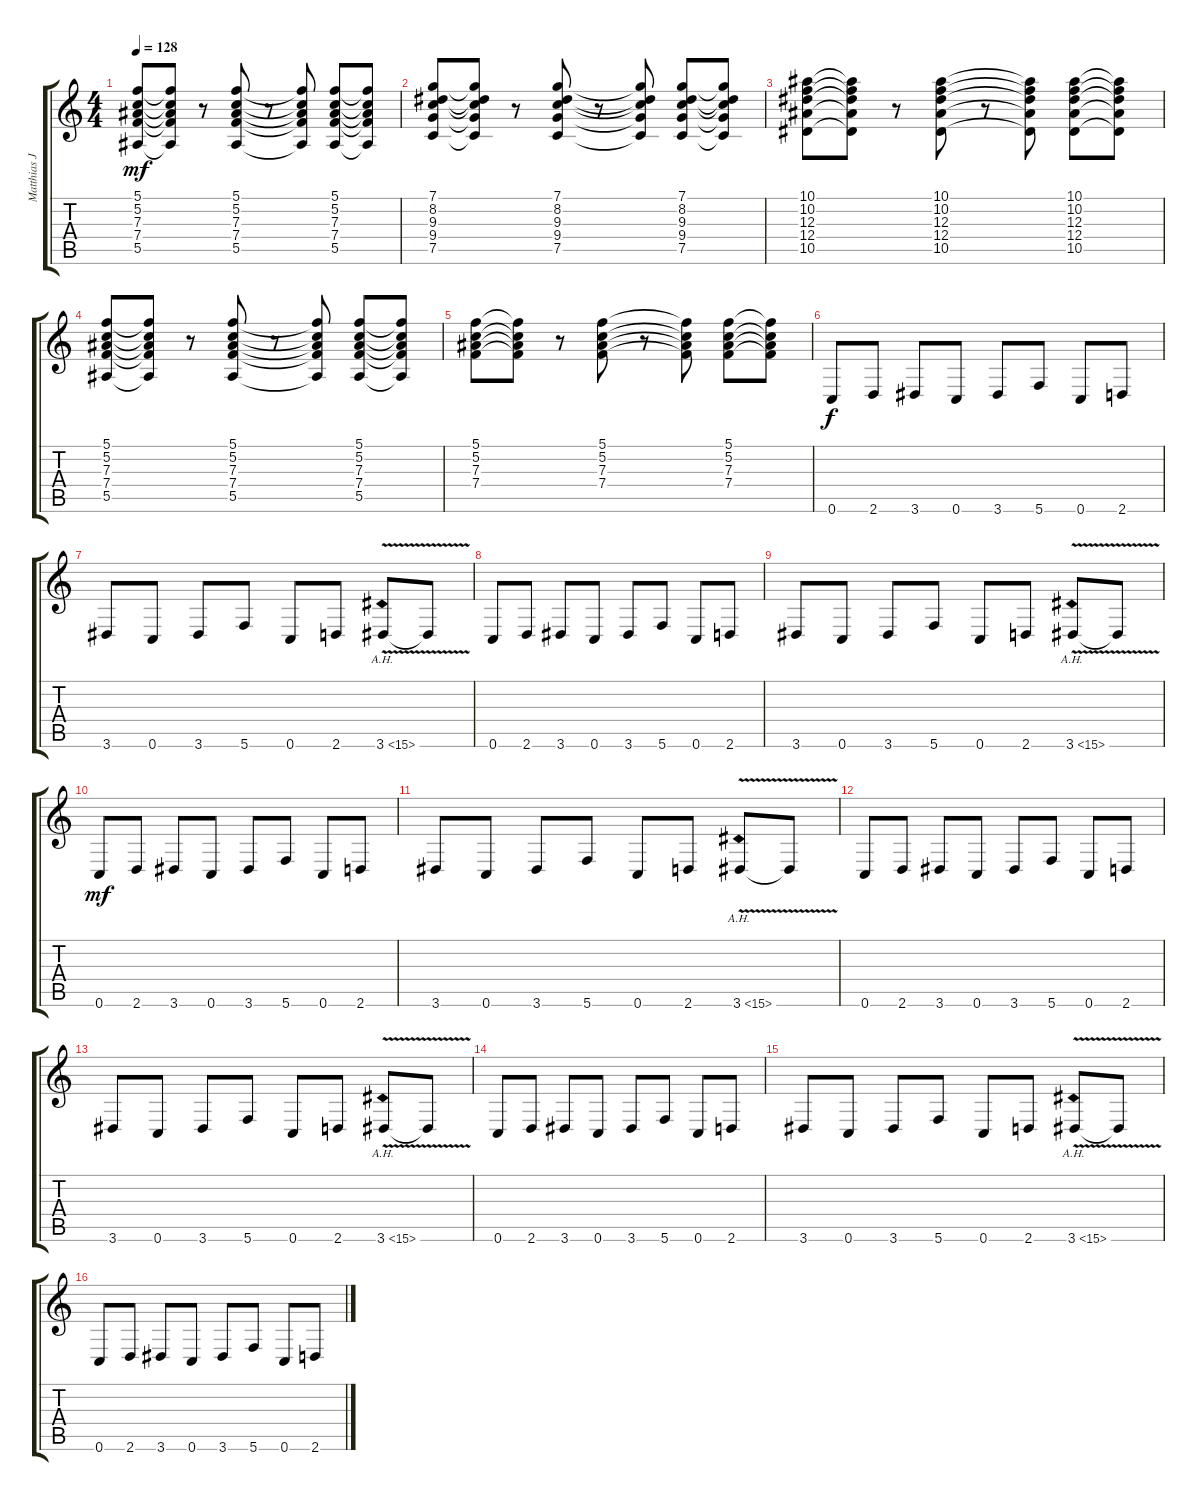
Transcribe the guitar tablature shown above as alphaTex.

\track ("Matthias Jabs" "Matthias J") {instrument distortionguitar}
\staff {score tabs}
\tuning (C4 G3 Eb3 Bb2 F2 C2) {hide}
\ts (4 4)
\tempo 128
\clef g2
\ks c
(5.1 5.2 7.3 7.4 5.5).8{dy mf} (5.1{t} 5.2{t} 7.3{t} 7.4{t} 5.5{t}).8 r.8 (5.1 5.2 7.3 7.4 5.5).8 r.8 (5.1{t} 5.2{t} 7.3{t} 7.4{t} 5.5{t}).8 (5.1 5.2 7.3 7.4 5.5).8 (5.1{t} 5.2{t} 7.3{t} 7.4{t} 5.5{t}).8 |
(7.1 8.2 9.3 9.4 7.5).8 (7.1{t} 8.2{t} 9.3{t} 9.4{t} 7.5{t}).8 r.8 (7.1 8.2 9.3 9.4 7.5).8 r.8 (7.1{t} 8.2{t} 9.3{t} 9.4{t} 7.5{t}).8 (7.1 8.2 9.3 9.4 7.5).8 (7.1{t} 8.2{t} 9.3{t} 9.4{t} 7.5{t}).8 |
(10.1 10.2 12.3 12.4 10.5).8 (10.1{t} 10.2{t} 12.3{t} 12.4{t} 10.5{t}).8 r.8 (10.1 10.2 12.3 12.4 10.5).8 r.8 (10.1{t} 10.2{t} 12.3{t} 12.4{t} 10.5{t}).8 (10.1 10.2 12.3 12.4 10.5).8 (10.1{t} 10.2{t} 12.3{t} 12.4{t} 10.5{t}).8 |
(5.1 5.2 7.3 7.4 5.5).8 (5.1{t} 5.2{t} 7.3{t} 7.4{t} 5.5{t}).8 r.8 (5.1 5.2 7.3 7.4 5.5).8 r.8 (5.1{t} 5.2{t} 7.3{t} 7.4{t} 5.5{t}).8 (5.1 5.2 7.3 7.4 5.5).8 (5.1{t} 5.2{t} 7.3{t} 7.4{t} 5.5{t}).8 |
(5.1 5.2 7.3 7.4).8 (5.1{t} 5.2{t} 7.3{t} 7.4{t}).8 r.8 (5.1 5.2 7.3 7.4).8 r.8 (5.1{t} 5.2{t} 7.3{t} 7.4{t}).8 (5.1 5.2 7.3 7.4).8 (5.1{t} 5.2{t} 7.3{t} 7.4{t}).8 |
0.6.8{dy f volume 13} 2.6.8 3.6.8 0.6.8 3.6.8 5.6.8 0.6.8 2.6.8 |
3.6.8 0.6.8 3.6.8 5.6.8 0.6.8 2.6.8 3.6{ah 12 v}.8 3.6{t}.8 |
0.6.8 2.6.8 3.6.8 0.6.8 3.6.8 5.6.8 0.6.8 2.6.8 |
3.6.8 0.6.8 3.6.8 5.6.8 0.6.8 2.6.8 3.6{ah 12 v}.8 3.6{t}.8 |
0.6.8{dy mf} 2.6.8 3.6.8 0.6.8 3.6.8 5.6.8 0.6.8 2.6.8 |
3.6.8 0.6.8 3.6.8 5.6.8 0.6.8 2.6.8 3.6{ah 12 v}.8 3.6{t}.8 |
0.6.8 2.6.8 3.6.8 0.6.8 3.6.8 5.6.8 0.6.8 2.6.8 |
3.6.8 0.6.8 3.6.8 5.6.8 0.6.8 2.6.8 3.6{ah 12 v}.8 3.6{t}.8 |
0.6.8 2.6.8 3.6.8 0.6.8 3.6.8 5.6.8 0.6.8 2.6.8 |
3.6.8 0.6.8 3.6.8 5.6.8 0.6.8 2.6.8 3.6{ah 12 v}.8 3.6{t}.8 |
0.6.8 2.6.8 3.6.8 0.6.8 3.6.8 5.6.8 0.6.8 2.6.8
